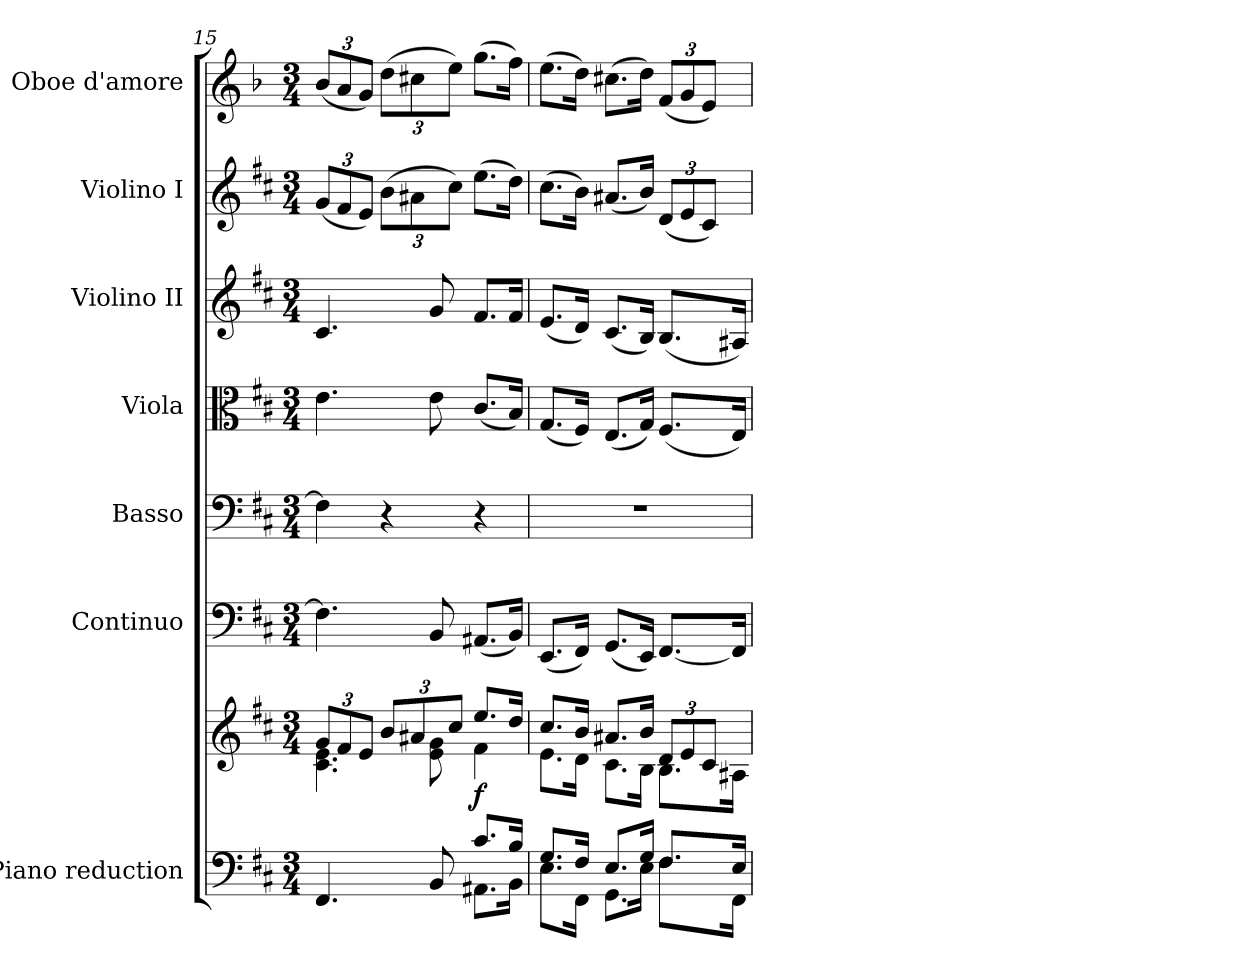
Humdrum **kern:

**kern	**kern	**dynam	**kern	**dynam	**kern	**kern	**kern	**kern	**kern
*part7	*part7	*part7	*part6	*part6	*part5	*part4	*part3	*part2	*part1
*staff8	*staff7	*staff7/8	*staff6	*staff6	*staff5	*staff4	*staff3	*staff2	*staff1
*I"Piano reduction	*	*	*I"Continuo	*	*I"Basso	*I"Viola	*I"Violino II	*I"Violino I	*I"Oboe d'amore
*I'Pno	*	*	*	*	*	*	*	*	*I'Ob
*clefF4	*clefG2	*	*clefF4	*	*clefF4	*clefC3	*clefG2	*clefG2	*clefG2
*	*	*	*	*	*	*	*	*	*ITrd2c3
*k[f#c#]	*k[f#c#]	*	*k[f#c#]	*	*k[f#c#]	*k[f#c#]	*k[f#c#]	*k[f#c#]	*k[f#c#]
*M3/4	*M3/4	*	*M3/4	*	*M3/4	*M3/4	*M3/4	*M3/4	*M3/4
=15	=15	=15	=15	=15	=15	=15	=15	=15	=15
*^	*	*	*	*	*	*	*	*	*
*	*	*Xbrackettup	*	*	*	*	*	*	*Xbrackettup	*Xbrackettup
*	*	*^	*	*	*	*	*	*	*	*
4.FF#/	2ryy	12g/L	4.c#\ 4.e\	.	4.F#\]	.	4F#\]	4.e\	4.c#/	(<12g/L	(<12g/L
.	.	12f#/	.	.	.	.	.	.	.	12f#/	12f#/
.	.	12e/J	.	.	.	.	.	.	.	12e/J)	12e/J)
.	.	12b/L	.	.	.	.	4r	.	.	(>12b\L	(>12b\L
.	.	12a#X/	.	.	.	.	.	.	.	12a#X\	12a#X\
!	!	!	!	!	!	!LO:DY:b	!	!	!	!	!
!	!	!	!	!	!	!LO:DY:n=1:b	!	!	!	!	!
8BB/	.	.	8e\ 8g\	.	8BB/	other-dynamics f	.	8e\	8g/	.	.
.	.	12cc#/J	.	.	.	.	.	.	.	12cc#\J)	12cc#\J)
!	!	!	!	!LO:DY:b	!	!	!	!	!	!	!
8.c#/L	8.AA#X\L	8.ee/L	4f#\	f	(<8.AA#X/L	.	4r	(<8.c#/L	8.f#/L	(>8.ee\L	(>8.ee\L
16B/Jk	16BB\Jk	16dd/Jk	.	.	16BB/Jk)	.	.	16B/Jk)	16f#/Jk	16dd\Jk)	16dd\Jk)
=16	=16	=16	=16	=16	=16	=16	=16	=16	=16	=16	=16
8.G/L	8.E\L	8.cc#/L	8.e\L	.	(<8.EE/L	.	2.r	(<8.G/L	(<8.e/L	(>8.cc#\L	(>8.cc#\L
16F#/Jk	16FF#\Jk	16b/Jk	16d\Jk	.	16FF#/Jk)	.	.	16F#/Jk)	16d/Jk)	16b\Jk)	16b\Jk)
8.E/L	8.GG\L	8.a#X/L	8.c#\L	.	(<8.GG/L	.	.	(<8.E/L	(<8.c#/L	(<8.a#X/L	(>8.a#X\L
16G/Jk	16E\Jk	16b/Jk	16B\Jk	.	16EE/Jk)	.	.	16G/Jk)	16B/Jk)	16b/Jk)	16b\Jk)
8.F#/L	8.F#\L	12d/L	8.B\L	.	[8.FF#/L	.	.	(<8.F#/L	(<8.B/L	(<12d/L	(<12d/L
.	.	12e/	.	.	.	.	.	.	.	12e/	12e/
.	.	12c#/J	.	.	.	.	.	.	.	12c#/J)	12c#/J)
16E/Jk	16FF#\Jk	.	16A#X\Jk	.	16FF#/Jk]	.	.	16E/Jk)	16A#X/Jk)	.	.
*v	*v	*	*	*	*	*	*	*	*	*	*
*	*v	*v	*	*	*	*	*	*	*	*
=	=	=	=	=	=	=	=	=	=
*-	*-	*-	*-	*-	*-	*-	*-	*-	*-
